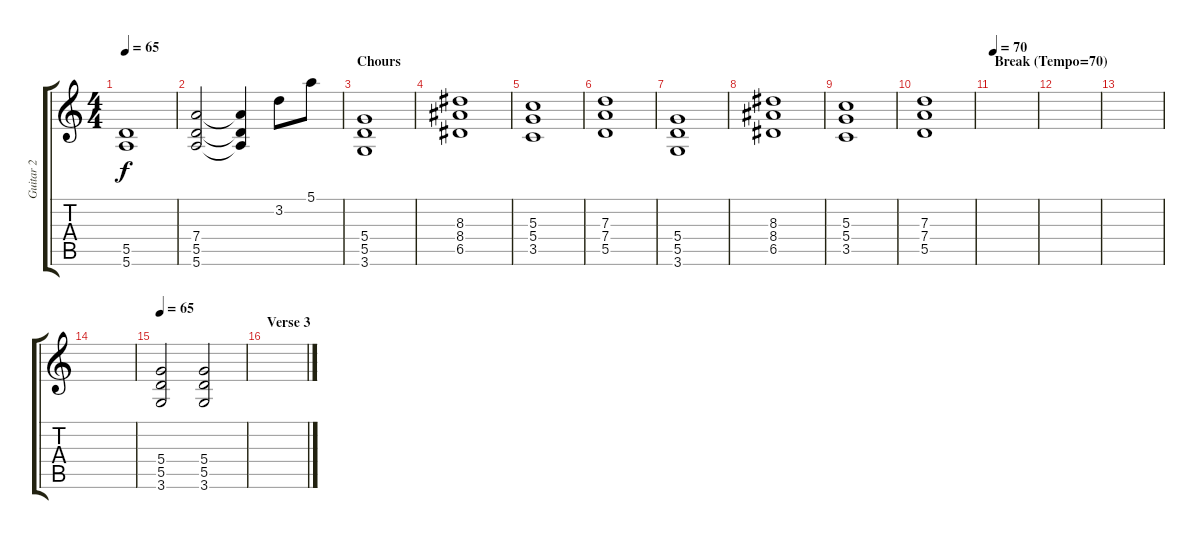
\track ("Guitar 2" "Guitar 2") {instrument distortionguitar}
\staff {score tabs}
\tuning (E4 B3 G3 D3 A2 E2) {hide}
\ts (4 4)
\tempo 65
\clef g2
\ks c
(5.5 5.6).1{dy f} |
(7.4 5.5 5.6).2 (7.4{t} 5.5{t} 5.6{t}).4 3.2.8 5.1.8 |
\section ("" "Chours")
(5.4 5.5 3.6).1 |
(8.3 8.4 6.5).1 |
(5.3 5.4 3.5).1 |
(7.3 7.4 5.5).1 |
(5.4 5.5 3.6).1 |
(8.3 8.4 6.5).1 |
(5.3 5.4 3.5).1 |
(7.3 7.4 5.5).1 |
\section ("" "Break (Tempo=70)")
\tempo 70
|
|
|
|
\tempo 65
(5.4 5.5 3.6).2 (5.4 5.5 3.6).2 |
\section ("" "Verse 3")
